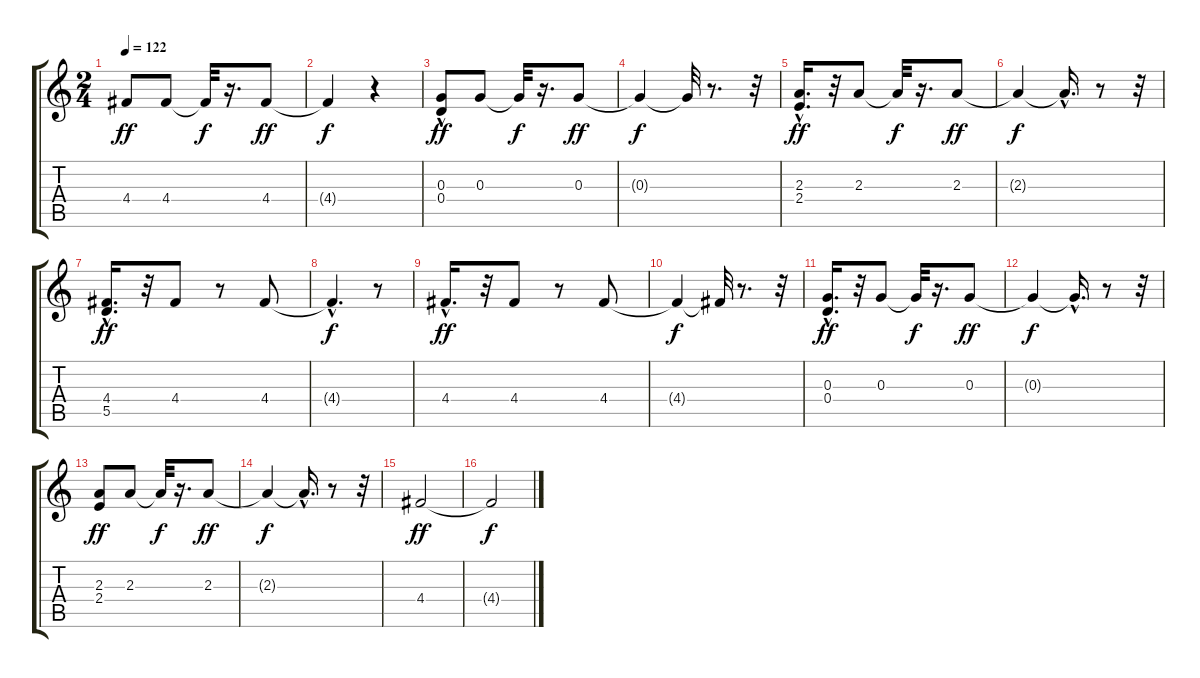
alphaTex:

\track "" {instrument acousticguitarsteel}
\staff {score tabs}
\tuning (E4 B3 G3 D3 A2 E2) {hide}
\ts (2 4)
\tempo 122
\clef g2
\ks c
4.4.8{dy ff} 4.4.8 4.4{t}.32{dy f} r.16{d} 4.4.8{dy ff} |
4.4{t}.4{dy f} r.4 |
(0.3 0.4{hac}).8{dy ff} 0.3.8 0.3{t}.32{dy f} r.16{d} 0.3.8{dy ff} |
0.3{t}.4{dy f} 0.3{t}.32 r.8{d} r.32 |
(2.3{hac} 2.4{hac}).16{d dy ff} r.32 2.3.8 2.3{t}.32{dy f} r.16{d} 2.3.8{dy ff} |
2.3{t}.4{dy f} 2.3{hac t}.16{d} r.8 r.32 |
(4.4{hac} 5.5{hac}).16{d dy ff} r.32 4.4.8 r.8 4.4.8 |
4.4{hac t}.4{d dy f} r.8 |
4.4{hac}.16{d dy ff} r.32 4.4.8 r.8 4.4.8 |
4.4{t}.4{dy f} 4.4{t}.32 r.8{d} r.32 |
(0.3{hac} 0.4{hac}).16{d dy ff} r.32 0.3.8 0.3{t}.32{dy f} r.16{d} 0.3.8{dy ff} |
0.3{t}.4{dy f} 0.3{hac t}.16{d} r.8 r.32 |
(2.3 2.4).8{dy ff} 2.3.8 2.3{t}.32{dy f} r.16{d} 2.3.8{dy ff} |
2.3{t}.4{dy f} 2.3{hac t}.16{d} r.8 r.32 |
4.4.2{dy ff} |
4.4{t}.2{dy f}
